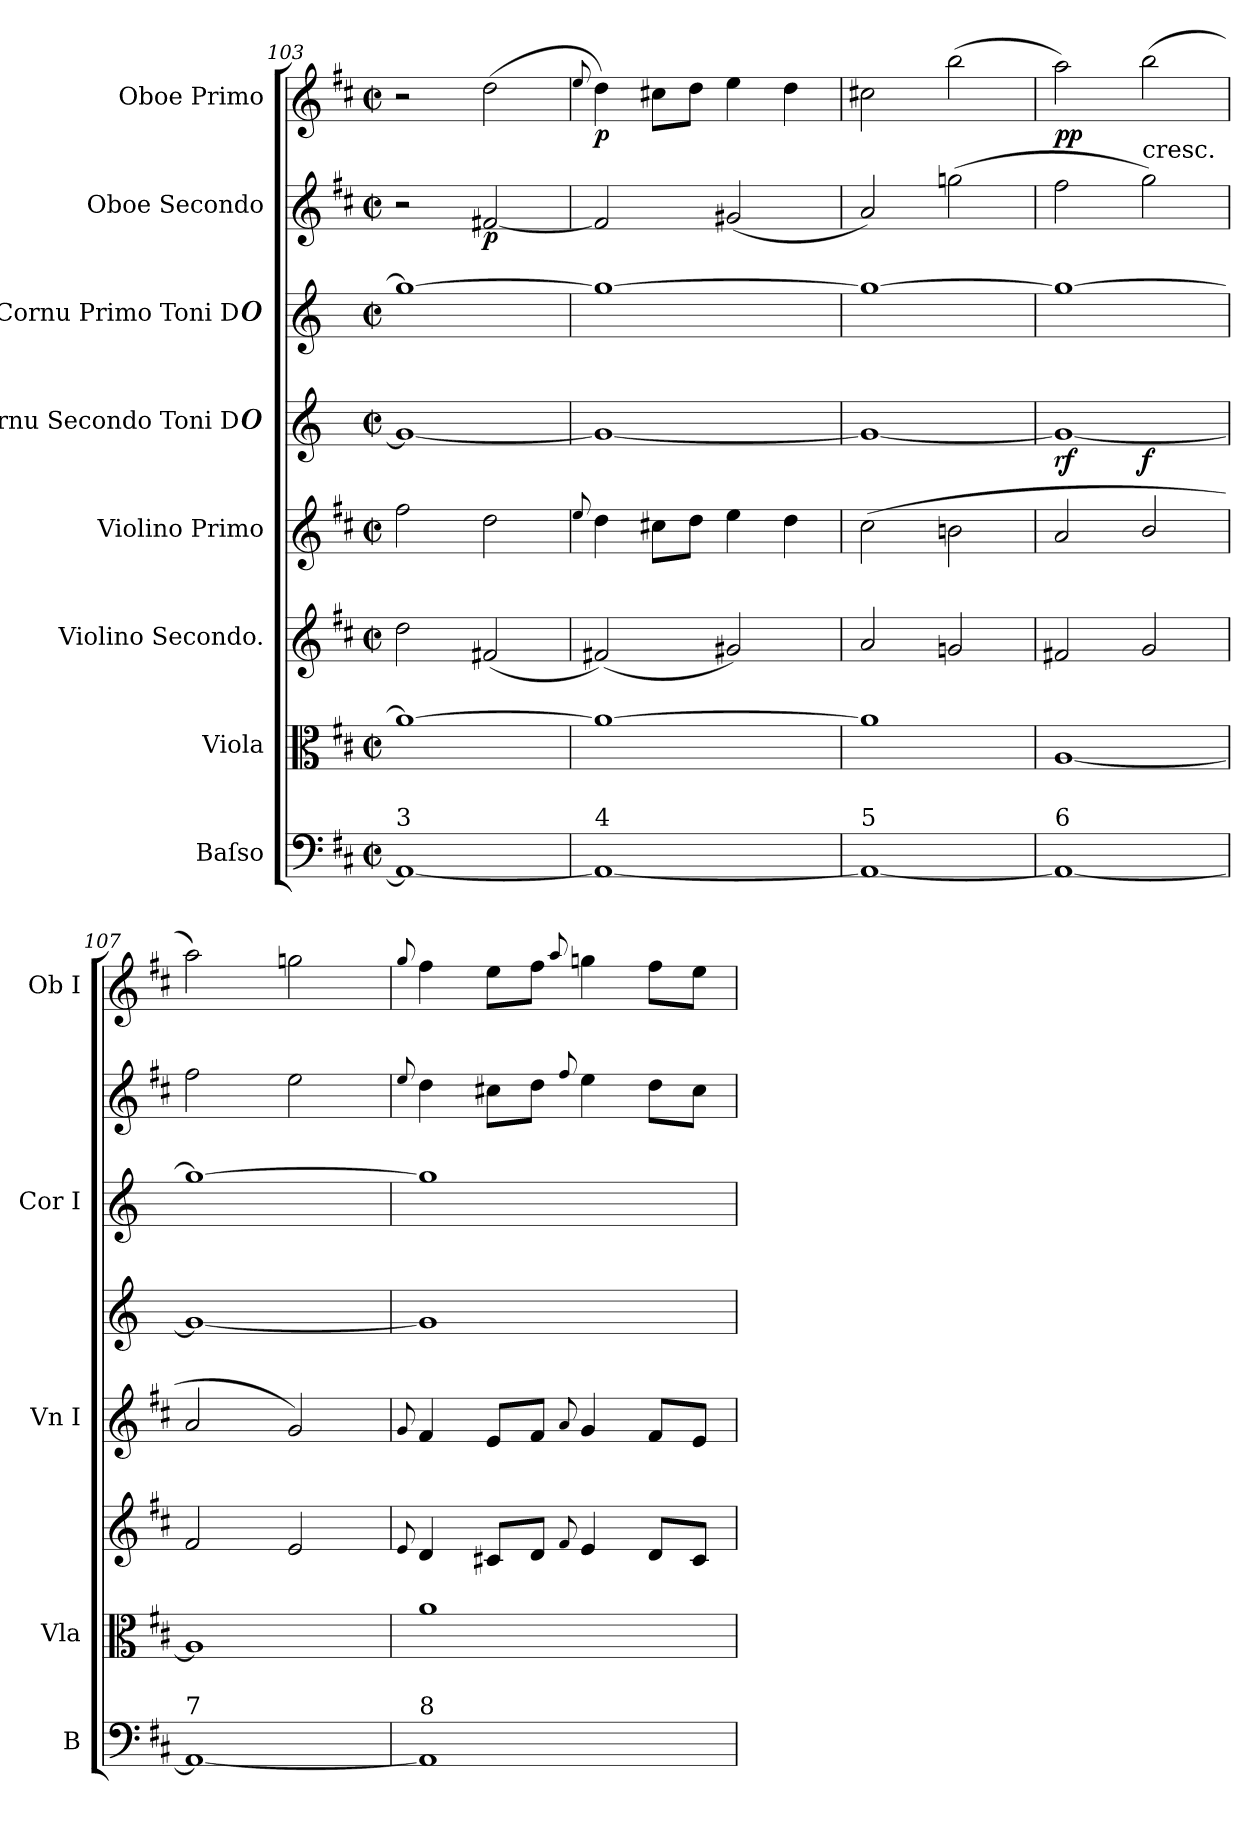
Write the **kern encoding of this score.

**kern	**kern	**kern	**kern	**kern	**dynam	**kern	**dynam	**kern	**dynam	**kern	**dynam
*part8	*part7	*part6	*part5	*part4	*part4	*part3	*part3	*part2	*part2	*part1	*part1
*staff8	*staff7	*staff6	*staff5	*staff4	*staff4	*staff3	*staff3	*staff2	*staff2	*staff1	*staff1
*I"Baſso	*I"Viola	*I"Violino Secondo.	*I"Violino Primo	*I"Cornu Secondo Toni D#	*	*I"Cornu Primo Toni D#	*	*I"Oboe Secondo	*	*I"Oboe Primo	*
*I'B	*I'Vla	*	*I'Vn I	*	*	*I'Cor I	*	*	*	*I'Ob I	*
*clefF4	*clefC3	*clefG2	*clefG2	*clefG2	*	*clefG2	*	*clefG2	*	*clefG2	*
*	*	*	*	*ITrd-1c-2	*	*ITrd-1c-2	*	*	*	*	*
*k[f#c#]	*k[f#c#]	*k[f#c#]	*k[f#c#]	*k[f#c#]	*	*k[f#c#]	*	*k[f#c#]	*	*k[f#c#]	*
*D:	*D:	*D:	*D:	*	*	*	*	*D:	*	*D:	*
*M2/2	*M2/2	*M2/2	*M2/2	*M2/2	*	*M2/2	*	*M2/2	*	*M2/2	*
*met(c|)	*met(c|)	*met(c|)	*met(c|)	*met(c|)	*	*met(c|)	*	*met(c|)	*	*met(c|)	*
=103	=103	=103	=103	=103	=103	=103	=103	=103	=103	=103	=103
!LO:TX:a:t=3	!	!	!	!	!	!	!	!	!	!	!
1AA_	1a_<	2dd\	2ff#\	1a_	.	1aa_<	.	2r	.	2r	.
.	.	(2f#X/	2dd\	.	.	.	.	[2f#X/	p	(2dd\	.
=104	=104	=104	=104	=104	=104	=104	=104	=104	=104	=104	=104
.	.	.	8qqee/	.	.	.	.	.	.	8qqee/	.
!LO:TX:a:t=4	!	!	!	!	!	!	!	!	!	!	!
1AA_	1a_	(2f#X/)	4dd\	1a_	.	1aa_<	.	2f#/]	.	4dd\)	p
.	.	.	8cc#X\L	.	.	.	.	.	.	8cc#X\L	.
.	.	.	8dd\J	.	.	.	.	.	.	8dd\J	.
.	.	2g#X/)	4ee\	.	.	.	.	(2g#X/	.	4ee\	.
.	.	.	4dd\	.	.	.	.	.	.	4dd\	.
=105	=105	=105	=105	=105	=105	=105	=105	=105	=105	=105	=105
!LO:TX:a:t=5	!	!	!	!	!	!	!	!	!	!	!
1AA_	1a]	2a/	(2cc#\	1a_	.	1aa_	.	2a/)	.	2cc#X\	.
.	.	2gn/	2bn\	.	.	.	.	(2ggn\	.	(2bb\	.
=106	=106	=106	=106	=106	=106	=106	=106	=106	=106	=106	=106
*	*	*	*	*^	*	*	*	*	*	*	*
!LO:TX:a:t=6	!	!	!	!	!	!	!	!	!	!	!	!
1AA_	[1A	2f#X/	2a/	1a_	2ryy	rf	1aa_<	rin	2ff#\	.	2aa\)	pp
!	!	!	!	!	!	!	!	!	!LO:TX:t=cresc.	!	!	!
.	.	2g/	2b/	.	2ryy	f	.	.	2gg\)	.	(2bb\	.
=107	=107	=107	=107	=107	=107	=107	=107	=107	=107	=107	=107	=107
!LO:TX:a:t=7	!	!	!	!	!	!	!	!	!	!	!	!
*	*	*	*	*v	*v	*	*	*	*	*	*	*
1AA_	1A]	2f#/	2a/	1a_	.	1aa_	.	2ff#\	.	2aa\)	.
.	.	2e/	2g/)	.	.	.	.	2ee\	.	2ggn\	.
=108	=108	=108	=108	=108	=108	=108	=108	=108	=108	=108	=108
.	.	8qqe/	8qqg/	.	.	.	.	8qqee/	.	8qqgg/	.
!LO:TX:a:t=8	!	!	!	!	!	!	!	!	!	!	!
1AA]	1a	4d/	4f#/	1a]	.	1aa]	.	4dd\	.	4ff#\	.
.	.	8c#X/L	8e/L	.	.	.	.	8cc#X\L	.	8ee\L	.
.	.	8d/J	8f#/J	.	.	.	.	8dd\J	.	8ff#\J	.
.	.	8qqf#/	8qqa/	.	.	.	.	8qqff#/	.	8qqaa/	.
.	.	4e/	4g/	.	.	.	.	4ee\	.	4ggn\	.
.	.	8d/L	8f#/L	.	.	.	.	8dd\L	.	8ff#\L	.
.	.	8c#/J	8e/J	.	.	.	.	8cc#\J	.	8ee\J	.
=	=	=	=	=	=	=	=	=	=	=	=
*-	*-	*-	*-	*-	*-	*-	*-	*-	*-	*-	*-
